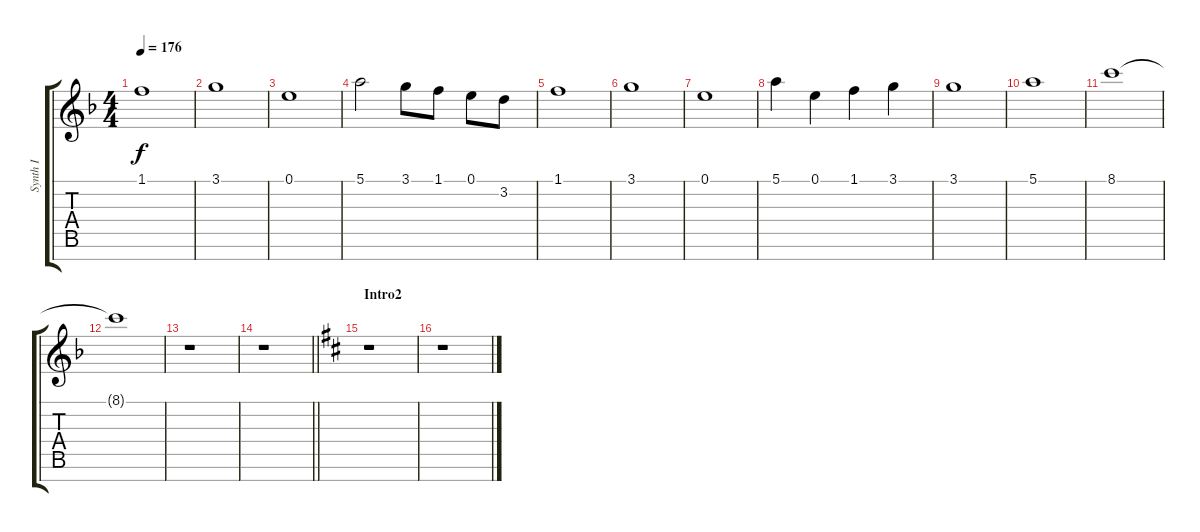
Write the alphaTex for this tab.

\track ("Synth I" "Synth I") {instrument pad1newage}
\staff {score tabs}
\tuning (E5 B4 G4 D4 A3 E3 B2) {hide}
\ts (4 4)
\tempo 176
\clef g2
\ks f
1.1.1{dy f} |
3.1.1 |
0.1.1 |
5.1.2 3.1.8 1.1.8 0.1.8 3.2.8 |
1.1.1 |
3.1.1 |
0.1.1 |
5.1.4 0.1.4 1.1.4 3.1.4 |
3.1.1 |
5.1.1 |
8.1.1 |
8.1{t}.1 |
r.1 |
\barLineRight lightlight
r.1 |
\section ("" "Intro2")
\ks d
r.1 |
r.1
